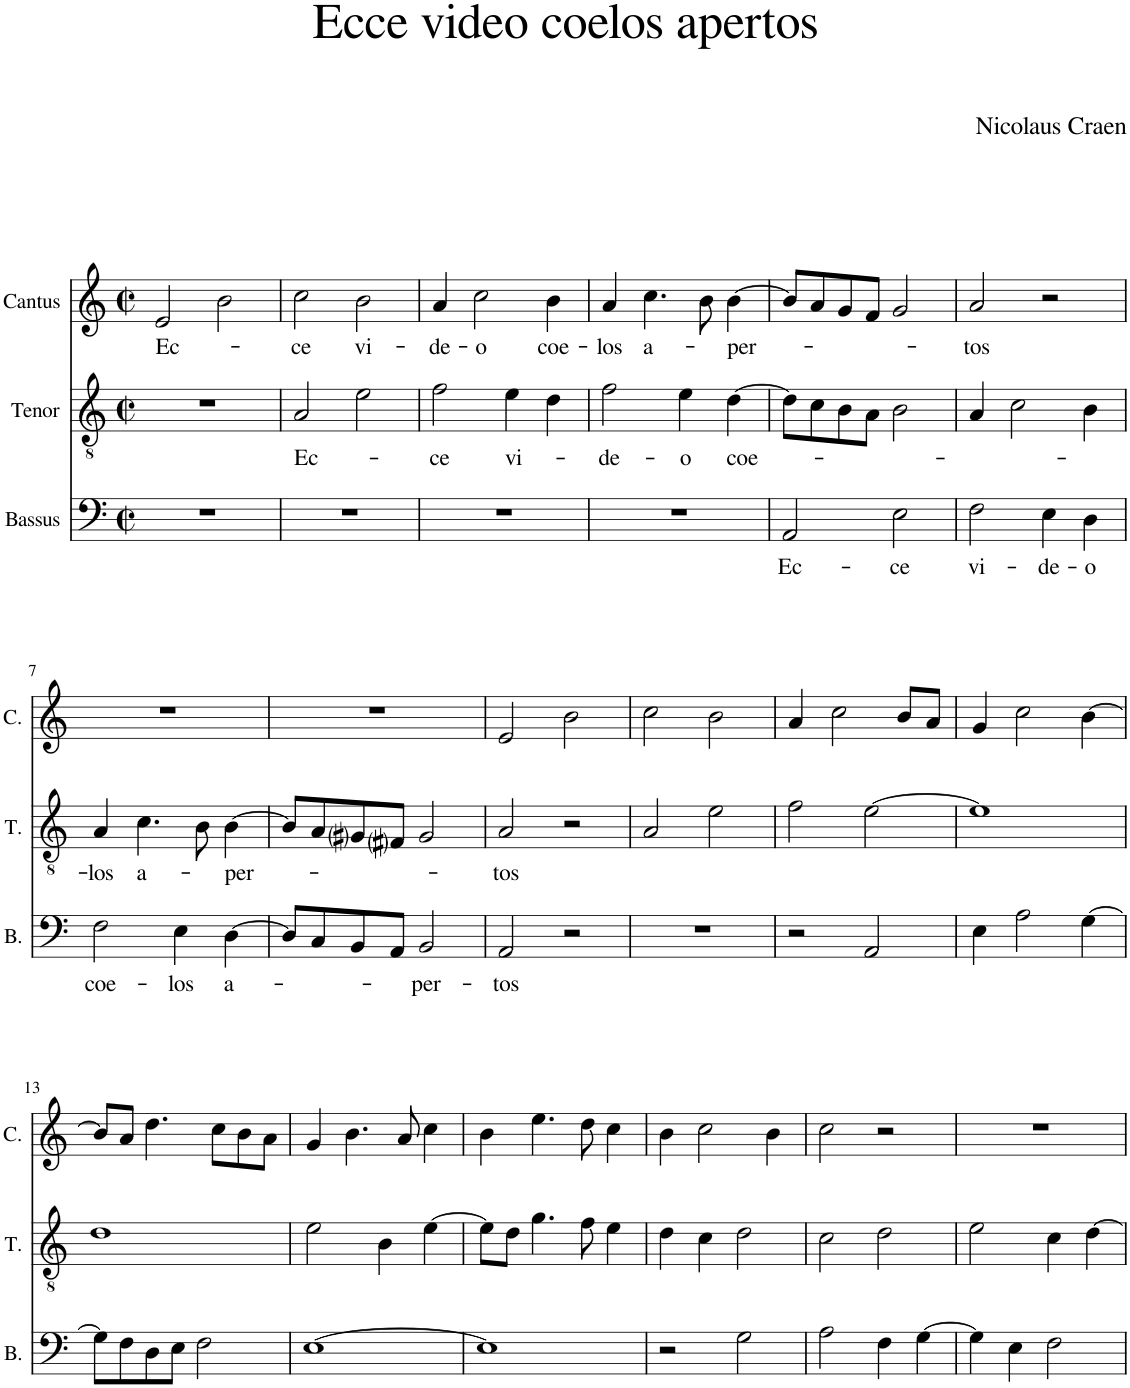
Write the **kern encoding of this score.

**kern	**text	**kern	**text	**kern	**text
*part3	*part3	*part2	*part2	*part1	*part1
*staff3	*staff3	*staff2	*staff2	*staff1	*staff1
*I"Bassus	*	*I"Tenor	*	*I"Cantus	*
*I'B.	*	*I'T.	*	*I'C.	*
*clefF4	*	*clefGv2	*	*clefG2	*
*k[]	*	*k[]	*	*k[]	*
*M2/2	*	*M2/2	*	*M2/2	*
*met(c|)	*	*met(c|)	*	*met(c|)	*
=1	=1	=1	=1	=1	=1
!	!	!	!	!	!LO:LY:b
1r	.	1r	.	2e/	Ec-
.	.	.	.	2b\	.
=2	=2	=2	=2	=2	=2
!	!	!	!LO:LY:b	!	!LO:LY:b
1r	.	2A/	Ec-	2cc\	-ce
!	!	!	!	!	!LO:LY:b
.	.	2e\	.	2b\	vi-
=3	=3	=3	=3	=3	=3
!	!	!	!LO:LY:b	!	!LO:LY:b
1r	.	2f\	-ce	4a/	-de-
!	!	!	!	!	!LO:LY:b
.	.	.	.	2cc\	-o
!	!	!	!LO:LY:b	!	!
.	.	4e\	vi-	.	.
!	!	!	!	!	!LO:LY:b
.	.	4d\	.	4b\	coe-
=4	=4	=4	=4	=4	=4
!	!	!	!LO:LY:b	!	!LO:LY:b
1r	.	2f\	-de-	4a/	-los
!	!	!	!	!	!LO:LY:b
.	.	.	.	4.cc\	a-
!	!	!	!LO:LY:b	!	!
.	.	4e\	-o	.	.
.	.	.	.	8b\	.
!	!	!	!LO:LY:b	!	!LO:LY:b
.	.	[4d\	coe-	[4b\	-per-
=5	=5	=5	=5	=5	=5
!	!LO:LY:b	!	!	!	!
2AA/	Ec-	8d\L]	.	8b/L]	.
.	.	8c\	.	8a/	.
.	.	8B\	.	8g/	.
.	.	8A\J	.	8f/J	.
!	!LO:LY:b	!	!	!	!
2E\	-ce	2B\	.	2g/	.
=6	=6	=6	=6	=6	=6
!	!LO:LY:b	!	!	!	!LO:LY:b
2F\	vi-	4A/	.	2a/	-tos
.	.	2c\	.	.	.
!	!LO:LY:b	!	!	!	!
4E\	-de-	.	.	2r	.
!	!LO:LY:b	!	!	!	!
4D\	-o	4B\	.	.	.
!!LO:LB:g=z
=7	=7	=7	=7	=7	=7
!	!LO:LY:b	!	!LO:LY:b	!	!
2F\	coe-	4A/	los	1r	.
!	!	!	!LO:LY:b	!	!
.	.	4.c\	a-	.	.
!	!LO:LY:b	!	!	!	!
4E\	-los	.	.	.	.
.	.	8B\	.	.	.
!	!LO:LY:b	!	!LO:LY:b	!	!
[4D\	a-	[4B\	-per-	.	.
=8	=8	=8	=8	=8	=8
8D/L]	.	8B/L]	.	1r	.
8C/	.	8A/	.	.	.
8BB/	.	8G#i/	.	.	.
8AA/J	.	8F#i/J	.	.	.
!	!LO:LY:b	!	!	!	!
2BB/	-per-	2G#/	.	.	.
=9	=9	=9	=9	=9	=9
!	!LO:LY:b	!	!LO:LY:b	!	!
2AA/	-tos	2A/	-tos	2e/	.
2r	.	2r	.	2b\	.
=10	=10	=10	=10	=10	=10
1r	.	2A/	.	2cc\	.
.	.	2e\	.	2b\	.
=11	=11	=11	=11	=11	=11
2r	.	2f\	.	4a/	.
.	.	.	.	2cc\	.
2AA/	.	[2e\	.	.	.
.	.	.	.	8b/L	.
.	.	.	.	8a/J	.
=12	=12	=12	=12	=12	=12
4E\	.	1e]	.	4g/	.
2A\	.	.	.	2cc\	.
[4G\	.	.	.	[4b\	.
!!LO:LB:g=z
=13	=13	=13	=13	=13	=13
8G\L]	.	1d	.	8b/L]	.
8F\	.	.	.	8a/J	.
8D\	.	.	.	4.dd\	.
8E\J	.	.	.	.	.
2F\	.	.	.	.	.
.	.	.	.	8cc\L	.
.	.	.	.	8b\	.
.	.	.	.	8a\J	.
=14	=14	=14	=14	=14	=14
[1E	.	2e\	.	4g/	.
.	.	.	.	4.b\	.
.	.	4B\	.	.	.
.	.	.	.	8a/	.
.	.	[4e\	.	4cc\	.
=15	=15	=15	=15	=15	=15
1E]	.	8e\L]	.	4b\	.
.	.	8d\J	.	.	.
.	.	4.g\	.	4.ee\	.
.	.	8f\	.	8dd\	.
.	.	4e\	.	4cc\	.
=16	=16	=16	=16	=16	=16
2r	.	4d\	.	4b\	.
.	.	4c\	.	2cc\	.
2G\	.	2d\	.	.	.
.	.	.	.	4b\	.
=17	=17	=17	=17	=17	=17
2A\	.	2c\	.	2cc\	.
4F\	.	2d\	.	2r	.
[4G\	.	.	.	.	.
=18	=18	=18	=18	=18	=18
4G\]	.	2e\	.	1r	.
4E\	.	.	.	.	.
2F\	.	4c\	.	.	.
.	.	[4d\	.	.	.
=	=	=	=	=	=
*-	*-	*-	*-	*-	*-
